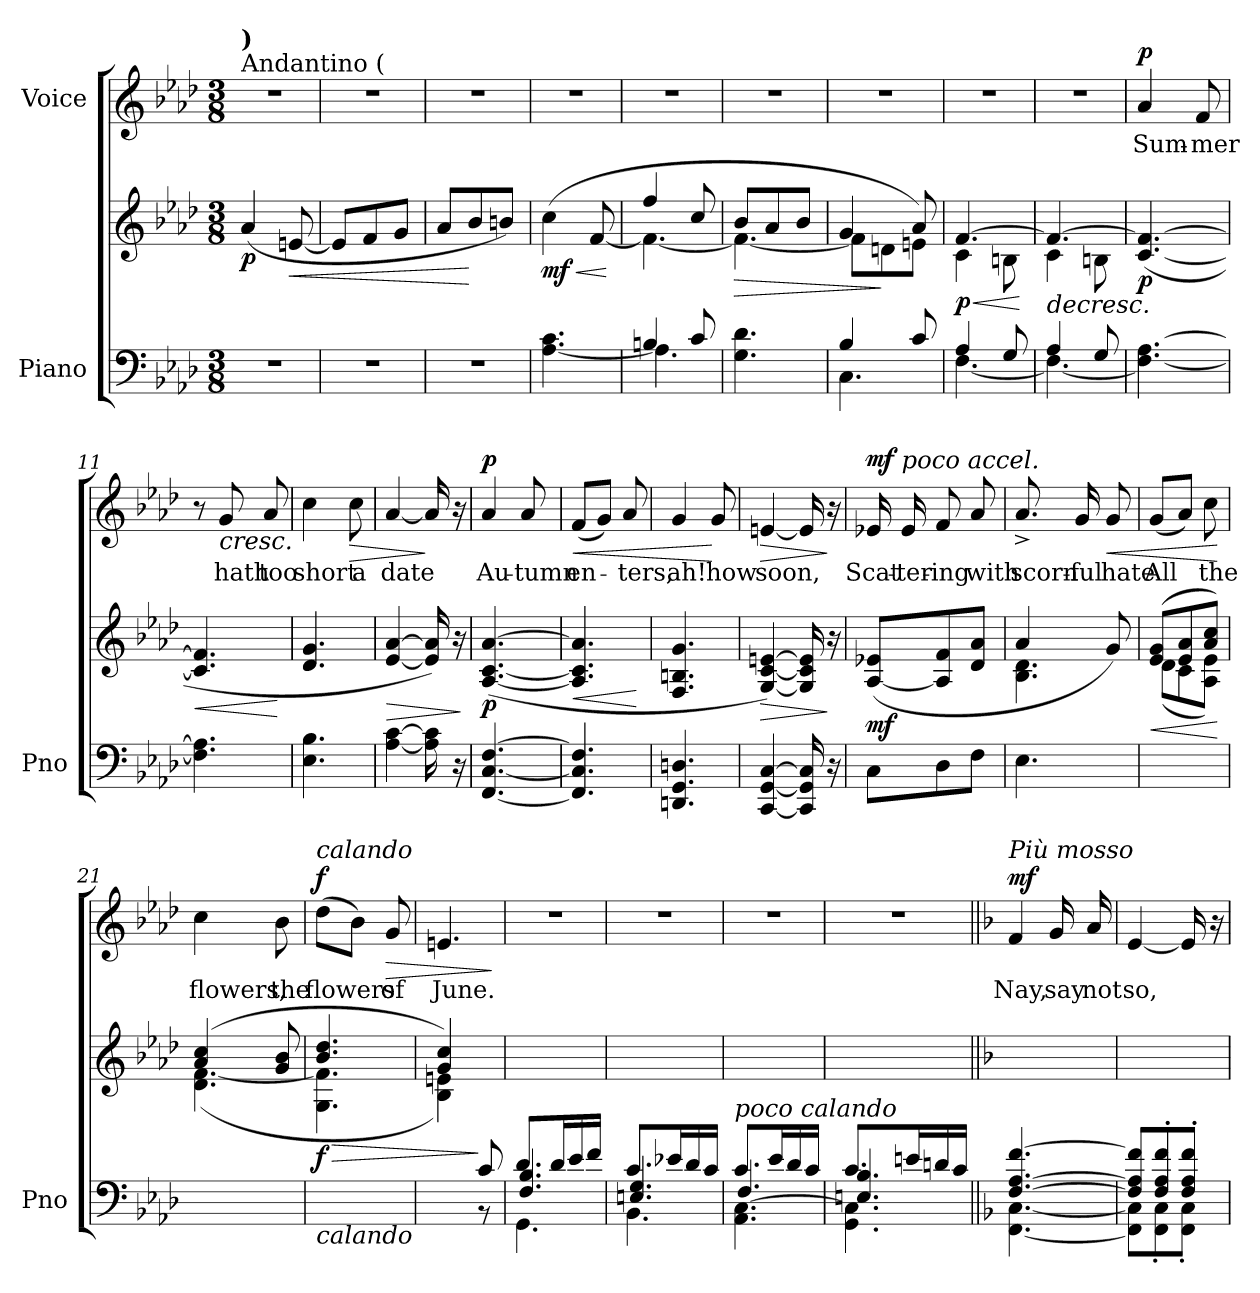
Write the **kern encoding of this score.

**kern	**kern	**dynam	**kern	**text	**dynam
*part2	*part2	*part2	*part1	*part1	*part1
*staff3	*staff2	*staff2/3	*staff1	*staff1	*staff1
*I"Piano	*	*	*I"Voice	*	*
*I'Pno	*	*	*	*	*
*clefF4	*clefG2	*	*clefG2	*	*
*k[b-e-a-d-]	*k[b-e-a-d-]	*	*k[b-e-a-d-]	*	*
*M3/8	*M3/8	*	*M3/8	*	*
*MM46	*MM46	*	*MM46	*	*
=1	=1	=1	=1	=1	=1
!	!	!	!LO:TX:a:t=Andantino (	!	!
!	!	!	!LO:TX:a:B:t=)	!	!
!	!	!LO:DY:b	!	!	!
4.r	(>4a-/	p	4.r	.	.
!	!	!LO:HP:b	!	!	!
.	[8en/	<	.	.	.
=2	=2	=2	=2	=2	=2
4.r	8e/L]	.	4.r	.	.
.	8f/	.	.	.	.
.	8g/J	.	.	.	.
=3	=3	=3	=3	=3	=3
4.r	8a-/L	.	4.r	.	.
.	8b-/	[	.	.	.
.	8bn/J)	.	.	.	.
=4	=4	=4	=4	=4	=4
!	!	!LO:HP:b	!	!	!
!	!	!LO:DY:n=1:b	!	!	!
[4.A-\ 4.c\	(>4cc\	< mf	4.r	.	.
.	[8f/	.	.	.	.
.	.	[	.	.	.
=5	=5	=5	=5	=5	=5
*^	*^	*	*	*	*
4Bn/	4.A-\]	4ff/	4.f\_	.	4.r	.	.
8c/	.	8cc/	.	.	.	.	.
*v	*v	*	*	*	*	*	*
=6	=6	=6	=6	=6	=6	=6
!	!	!	!LO:HP:b	!	!	!
4.G\ 4.d-\	8b-/L	4.f\_	>	4.r	.	.
.	8a-/	.	.	.	.	.
.	8b-/J	.	.	.	.	.
!!LO:LB:g=z
=7	=7	=7	=7	=7	=7	=7
*^	*	*	*	*	*	*
4B-/	4.C\	4g/	8f\L]	.	4.r	.	.
.	.	.	8dn\	]	.	.	.
8c/	.	8a-/)	8en\J	.	.	.	.
=8	=8	=8	=8	=8	=8	=8	=8
!	!	!	!	!LO:HP:b	!	!	!
!	!	!	!	!LO:DY:n=1:b	!	!	!
4A-/	[4.F\	[4.f/	4c\	< p	4.r	.	.
8G/	.	.	8Bn\	.	.	.	.
*v	*v	*	*	*	*	*	*
*	*v	*v	*	*	*	*
.	.	[	.	.	.
=9	=9	=9	=9	=9	=9
*^	*	*	*	*	*
!	!	!	!LO:HP:b	!	!	!
*	*	*^	*	*	*	*
4A-/	4.F\_	4.f/_	4c\	>	4.r	.	.
8G/	.	.	8Bn\	.	.	.	.
*v	*v	*	*	*	*	*	*
=10	=10	=10	=10	=10	=10	=10
!	!	!	!LO:DY:b	!	!LO:LY:b	!LO:DY:a
*	*v	*v	*	*	*	*
4.F\_ [4.A-\	(>[4.c/ 4.f/_	p	4a-/	Sum-	p
!	!	!	!	!LO:LY:b	!
.	.	.	8f/	-mer	.
.	.	]	.	.	.
=11	=11	=11	=11	=11	=11
!	!	!LO:HP:b	!	!	!
4.F\] 4.A-\]	4.c/] 4.f/]	<	8r	.	.
!	!	!	!	!LO:LY:b	!LO:HP:b
.	.	.	8g/	hath	<
!	!	!	!	!LO:LY:b	!
.	.	.	8a-/	too	.
.	.	[	.	.	.
=12	=12	=12	=12	=12	=12
!	!	!	!	!LO:LY:b	!
4.E-\ 4.B-\	4.d-/ 4.g/	.	4cc\	short	.
!	!	!	!	!LO:LY:b	!LO:HP:b
.	.	.	8cc\	a	>
.	.	.	.	.	[
=13	=13	=13	=13	=13	=13
!	!	!LO:HP:b	!	!LO:LY:b	!
[4A-\ [4c\	[4e-/ [4a-/	>	[4a-/	date	.
16A-\] 16c\]	16e-/] 16a-/])	.	16a-/]	.	]
16r	16r	.	16r	.	.
.	.	]	.	.	.
!!LO:LB:g=z
=14	=14	=14	=14	=14	=14
!	!	!LO:DY:b	!	!LO:LY:b	!LO:DY:a
[4.FF/ [4.C/ [4.F/	(>[4.A-/ [4.c/ [4.a-/	p	4a-/	Au-	p
!	!	!	!	!LO:LY:b	!
.	.	.	8a-/	-tumn	.
=15	=15	=15	=15	=15	=15
!	!	!LO:HP:b	!	!LO:LY:b	!LO:HP:b
4.FF/] 4.C/] 4.F/]	4.A-/] 4.c/] 4.a-/]	<	(<8f/L	en-	<
.	.	.	8g/J)	.	.
!	!	!	!	!LO:LY:b	!
.	.	.	8a-/	-ters,	.
.	.	[	.	.	.
=16	=16	=16	=16	=16	=16
!	!	!	!	!LO:LY:b	!
4.DDn/ 4.GG/ 4.Dn/	4.F/ 4.Bn/ 4.g/	.	4g/	ah!	.
!	!	!	!	!LO:LY:b	!
.	.	.	8g/	how	[
=17	=17	=17	=17	=17	=17
!	!	!LO:HP:b	!	!LO:LY:b	!LO:HP:b
[4CC/ [4GG/ [4C/	[4G/ [4c/ [4en/)	>	[4en/	soon,	>
16CC/] 16GG/] 16C/]	16G/] 16c/] 16e/]	.	16e/]	.	.
16r	16r	]	16r	.	]
=18	=18	=18	=18	=18	=18
!	!	!LO:DY:b	!	!LO:LY:b	!LO:DY:a
8C\L	(>[8A-/ 8e-X/L	mf	16e-X/	Scat-	mf
!	!	!	!LO:TX:a:i:t=poco accel.	!	!
!	!	!	!	!LO:LY:b	!
.	.	.	16e-/	-ter-	.
!	!	!	!	!LO:LY:b	!
8D-\	8A-/] 8f/	.	8f/	-ing	.
!	!	!	!	!LO:LY:b	!
8F\J	8d-/ 8a-/J	.	8a-/	with	.
!!LO:PB:g=z
=19	=19	=19	=19	=19	=19
*	*^	*	*	*	*
!	!	!	!	!	!LO:LY:b	!
4.E-\	4a-/	4.B-\ 4.d-\	.	8.a-^/	scorn-	.
!	!	!	!	!	!LO:LY:b	!
.	.	.	.	16g/	-ful	.
!	!	!	!	!	!LO:LY:b	!LO:HP:b
.	8g/)	.	.	8g/	hate	<
=20	=20	=20	=20	=20	=20	=20
!	!	!	!LO:HP:b	!	!LO:LY:b	!
4.ryy	(>8e-/ 8g/L	(<8d-\L	<	(<8g/L	All	.
.	8e-/ 8a-/	8c\	.	8a-/J)	.	.
!	!	!	!	!	!LO:LY:b	!
.	8a-/ 8cc/J)	8A-\ 8e-\J)	.	8cc\	the	.
*	*v	*v	*	*	*	*
.	.	[	.	.	[
=21	=21	=21	=21	=21	=21
*	*^	*	*	*	*
!	!	!	!	!	!LO:LY:b	!
4.ryy	(>4a-/ 4cc/	(<4.d-\ [4.f\	.	4cc\	flowers,	.
!	!	!	!	!	!LO:LY:b	!
.	8g/ 8b-/	.	.	8b-\	the	.
=22	=22	=22	=22	=22	=22	=22
!	!	!	!	!LO:TX:a:i:t=calando	!	!
!LO:TX:b:i:t=calando	!	!	!	!	!	!
!	!	!	!LO:HP:b	!	!LO:LY:b	!
!	!	!	!LO:DY:n=1:b	!	!	!LO:DY:a
4.ryy	4.b-/ 4.dd-/	4.G\ 4.f\]	> f	(>8dd-\L	flowers	f
.	.	.	.	8b-\J)	.	.
!	!	!	!	!	!LO:LY:b	!LO:HP:b
.	.	.	.	8g/	of	>
=23	=23	=23	=23	=23	=23	=23
*^	*	*	*	*	*	*
!	!	!	!	!	!	!LO:LY:b	!
4ryy	4ryy	4g/ 4cc/)	4B-\ 4en\)	.	4.en/	June.	.
!	!	!	!	!LO:DY:n=1:b	!	!	!
!	!	!	!	!LO:DY:n=2:b	!	!	!
8c/	8r	8ryy	8ryy	] mf other-dynamics	.	.	.
*v	*v	*	*	*	*	*	*
*	*v	*v	*	*	*	*
.	.	.	.	.	]
=24	=24	=24	=24	=24	=24
*^	*	*	*	*	*
*	*^	*	*	*	*	*
8.d-/L	4.F/ 4.B-/	4.GG\	4.ryy	.	4.r	.	.
16d-/L	.	.	.	.	.	.	.
16e-/	.	.	.	.	.	.	.
16f/JJ	.	.	.	.	.	.	.
!!LO:LB:g=z
=25	=25	=25	=25	=25	=25	=25	=25
8.c/L	4.En/ 4.G/	4.BB-\	4.ryy	.	4.r	.	.
16e-X/L	.	.	.	.	.	.	.
16d-/	.	.	.	.	.	.	.
16c/JJ	.	.	.	.	.	.	.
=26	=26	=26	=26	=26	=26	=26	=26
!LO:TX:a:i:t=poco calando	!	!	!	!	!	!	!
8.c/L	4.F/	4.AA-\ [4.C\	4.ryy	.	4.r	.	.
16e-/L	.	.	.	.	.	.	.
16d-/	.	.	.	.	.	.	.
16c/JJ	.	.	.	.	.	.	.
=27	=27	=27	=27	=27	=27	=27	=27
8.c/L	4.En/ 4.B-/	4.GG\ 4.C\]	4.ryy	.	4.r	.	.
16en/L	.	.	.	.	.	.	.
16dn/	.	.	.	.	.	.	.
16c/JJ	.	.	.	.	.	.	.
*v	*v	*v	*	*	*	*	*
=28||	=28||	=28||	=28||	=28||	=28||
*k[b-]	*k[b-]	*	*k[b-]	*	*
*^	*	*	*	*	*
!	!	!	!	!LO:TX:a:i:t=Più mosso	!	!
!	!	!	!	!	!LO:LY:b	!LO:DY:a
[4.F/ [4.A/ [4.f/	[4.FF\ [4.C\	4.ryy	.	4f/	Nay,	mf
!	!	!	!	!	!LO:LY:b	!
.	.	.	.	16g/	say	.
!	!	!	!	!	!LO:LY:b	!
.	.	.	.	16a/	not	.
=29	=29	=29	=29	=29	=29	=29
!	!	!	!	!	!LO:LY:b	!
8F/] 8A/] 8f/]L	8FF\] 8C\]L	4.ryy	.	[4e/	so,	.
8F/' 8A/' 8f/'	8FF\' 8C\'	.	.	.	.	.
8F/' 8A/' 8f/'J	8FF\' 8C\'J	.	.	16e/]	.	.
.	.	.	.	16r	.	.
*v	*v	*	*	*	*	*
=	=	=	=	=	=
*-	*-	*-	*-	*-	*-
